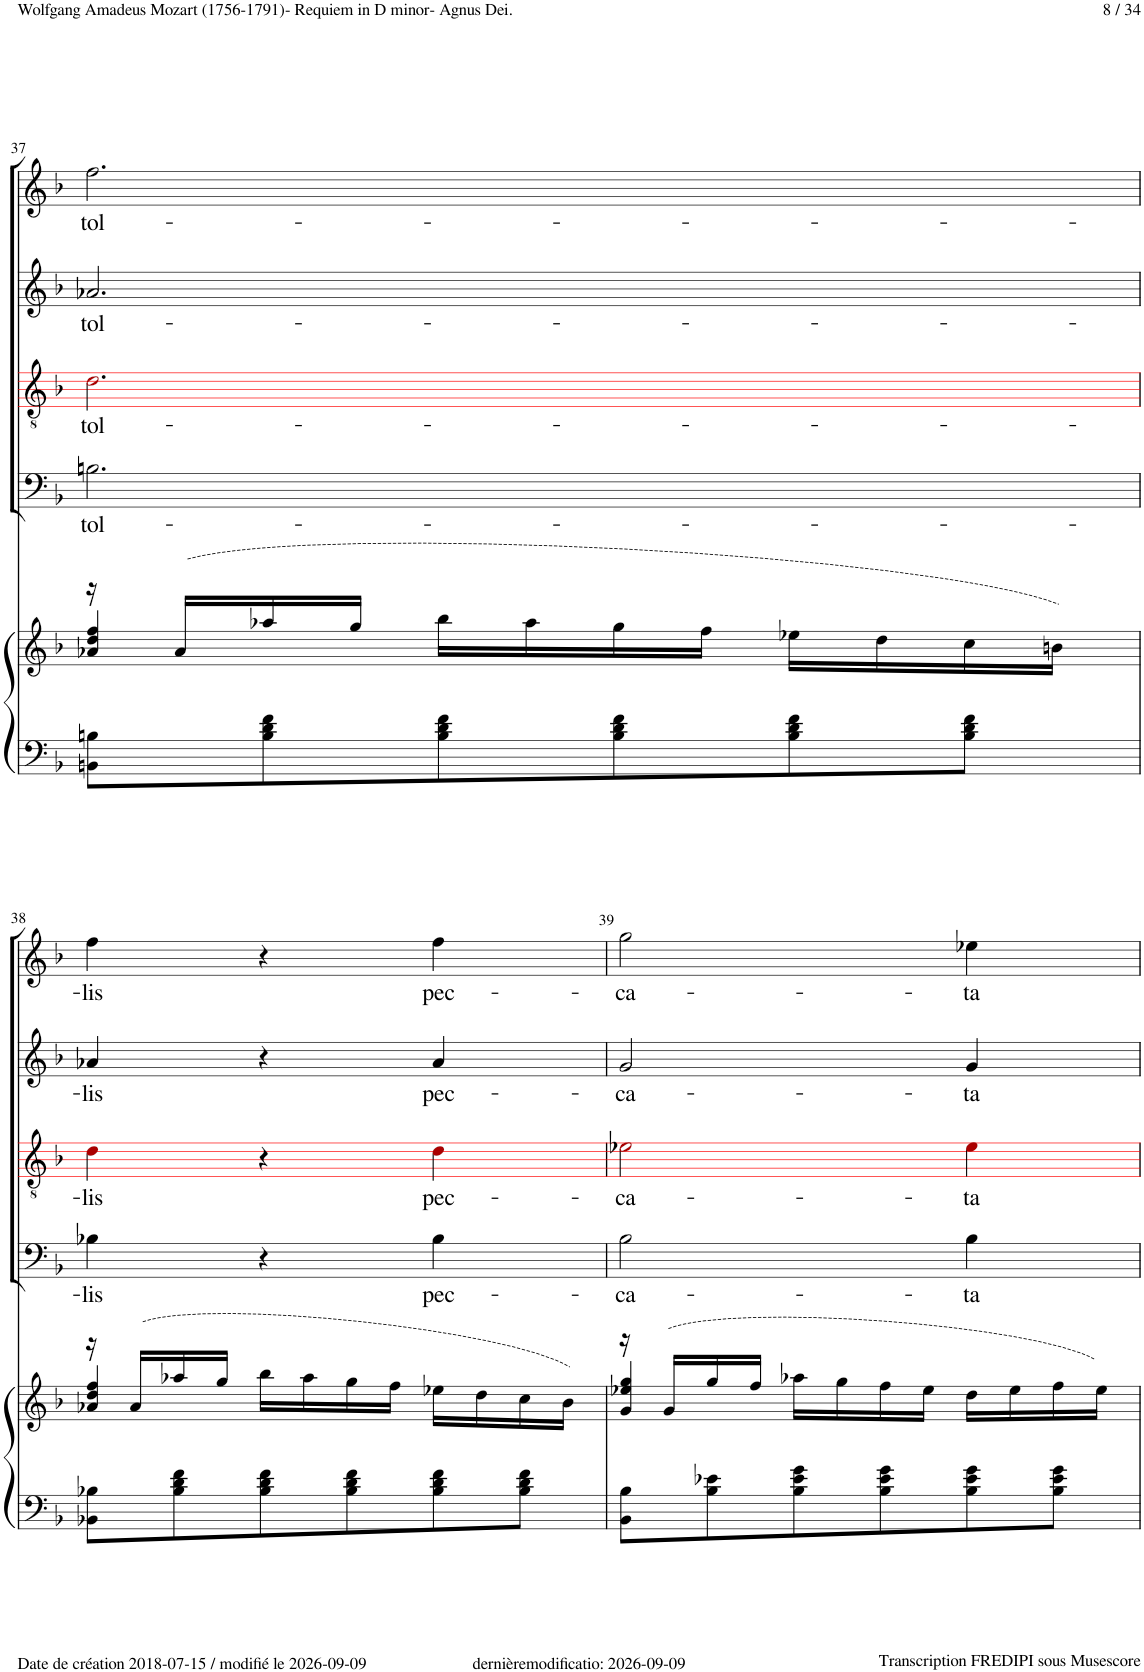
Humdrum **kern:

**kern	**kern	**kern	**text	**kern	**text	**kern	**text	**kern	**text
*part5	*part5	*part4	*part4	*part3	*part3	*part2	*part2	*part1	*part1
*staff6	*staff5	*staff4	*staff4	*staff3	*staff3	*staff2	*staff2	*staff1	*staff1
*I"Piano	*	*I"Bass	*	*I"Tenor	*	*I"Alto	*	*I"Soprano	*
*I'Pno	*	*	*	*	*	*	*	*	*
!!LO:PB:g=z
*clefF4	*clefG2	*clefF4	*	*clefGv2	*	*clefG2	*	*clefG2	*
*	*	*	*	*ITrd8c14	*	*	*	*	*
*k[b-]	*k[b-]	*k[b-]	*	*k[b-]	*	*k[b-]	*	*k[b-]	*
*M3/4	*M3/4	*M3/4	*	*M3/4	*	*M3/4	*	*M3/4	*
=37	=37	=37	=37	=37	=37	=37	=37	=37	=37
*	*^	*	*	*	*	*	*	*	*
!	!	!	!	!LO:LY:b	!	!LO:LY:b	!	!LO:LY:b	!	!LO:LY:b
8BBn\ 8Bn\L	16r	4a-X/ 4dd/ 4ff/	2.Bn!\	tol-	2.d!i\	tol-	2.a-X!/	tol-	2.ff!\	tol-
.	(16a-/LL	.	.	.	.	.	.	.	.	.
8B\ 8d\ 8f\	16aa-X/	.	.	.	.	.	.	.	.	.
.	16gg/JJ	.	.	.	.	.	.	.	.	.
8B\ 8d\ 8f\	16bb-\LL	2ryy	.	.	.	.	.	.	.	.
.	16aa-\	.	.	.	.	.	.	.	.	.
8B\ 8d\ 8f\	16gg\	.	.	.	.	.	.	.	.	.
.	16ff\JJ	.	.	.	.	.	.	.	.	.
8B\ 8d\ 8f\	16ee-X\LL	.	.	.	.	.	.	.	.	.
.	16dd\	.	.	.	.	.	.	.	.	.
8B\ 8d\ 8f\J	16cc\	.	.	.	.	.	.	.	.	.
.	16bn\JJ)	.	.	.	.	.	.	.	.	.
!!LO:LB:g=z
=38	=38	=38	=38	=38	=38	=38	=38	=38	=38	=38
!	!	!	!	!LO:LY:b	!	!LO:LY:b	!	!LO:LY:b	!	!LO:LY:b
8BB-X\ 8B-X\L	16r	4a-X/ 4dd/ 4ff/	4B-X!\	-lis	4d!i\	-lis	4a-X!/	-lis	4ff!\	-lis
.	(16a-/LL	.	.	.	.	.	.	.	.	.
8B-\ 8d\ 8f\	16aa-X/	.	.	.	.	.	.	.	.	.
.	16gg/JJ	.	.	.	.	.	.	.	.	.
8B-\ 8d\ 8f\	16bb-\LL	2ryy	4r	.	4r	.	4r	.	4r	.
.	16aa-\	.	.	.	.	.	.	.	.	.
8B-\ 8d\ 8f\	16gg\	.	.	.	.	.	.	.	.	.
.	16ff\JJ	.	.	.	.	.	.	.	.	.
!	!	!	!	!LO:LY:b	!	!LO:LY:b	!	!LO:LY:b	!	!LO:LY:b
8B-\ 8d\ 8f\	16ee-X\LL	.	4B-!\	pec-	4d!i\	pec-	4a-!/	pec-	4ff!\	pec-
.	16dd\	.	.	.	.	.	.	.	.	.
8B-\ 8d\ 8f\J	16cc\	.	.	.	.	.	.	.	.	.
.	16b-\JJ)	.	.	.	.	.	.	.	.	.
=39	=39	=39	=39	=39	=39	=39	=39	=39	=39	=39
!	!	!	!	!LO:LY:b	!	!LO:LY:b	!	!LO:LY:b	!	!LO:LY:b
8BB-\ 8B-\L	16r	4g/ 4ee-X/ 4gg/	2B-!\	-ca-	2e-X!i\	-ca-	2g!/	-ca-	2gg!\	-ca-
.	(16g/LL	.	.	.	.	.	.	.	.	.
8B-\ 8e-X\	16gg/	.	.	.	.	.	.	.	.	.
.	16ff/JJ	.	.	.	.	.	.	.	.	.
8B-\ 8e-\ 8g\	16aa-X\LL	2ryy	.	.	.	.	.	.	.	.
.	16gg\	.	.	.	.	.	.	.	.	.
8B-\ 8e-\ 8g\	16ff\	.	.	.	.	.	.	.	.	.
.	16ee-\JJ	.	.	.	.	.	.	.	.	.
!	!	!	!	!LO:LY:b	!	!LO:LY:b	!	!LO:LY:b	!	!LO:LY:b
8B-\ 8e-\ 8g\	16dd\LL	.	4B-!\	-ta	4e-!i\	-ta	4g!/	-ta	4ee-X!\	-ta
.	16ee-\	.	.	.	.	.	.	.	.	.
8B-\ 8e-\ 8g\J	16ff\	.	.	.	.	.	.	.	.	.
.	16ee-\JJ)	.	.	.	.	.	.	.	.	.
*	*v	*v	*	*	*	*	*	*	*	*
=	=	=	=	=	=	=	=	=	=
*-	*-	*-	*-	*-	*-	*-	*-	*-	*-
